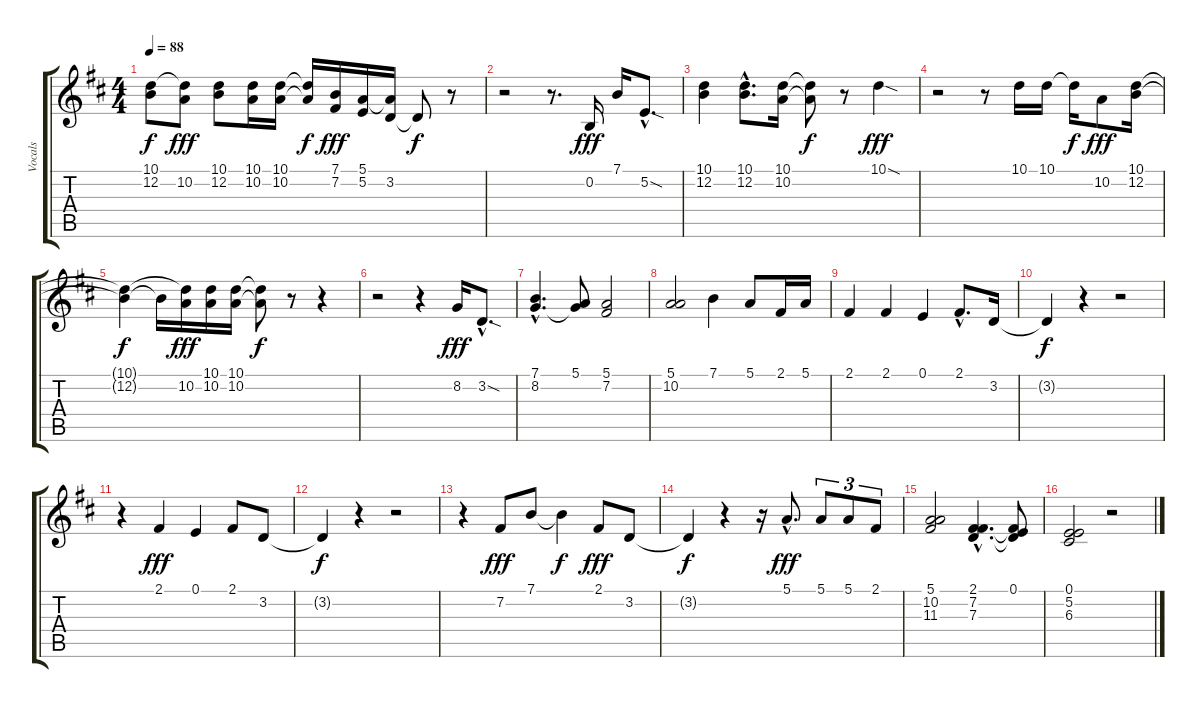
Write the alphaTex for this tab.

\track ("Vocals" "Vocals") {instrument lead6voice}
\staff {score tabs}
\tuning (E4 B3 G3 D3 A2 E2) {hide}
\ts (4 4)
\tempo 88
\clef g2
\ks d
(10.1{t} 12.2{t}).8{dy f} (10.1{t} 10.2).8{dy fff} (10.1 12.2).8 (10.1 10.2).16 (10.1 10.2).16 (10.1{t} 10.2{t}).16{dy f} (7.1 7.2).16{dy fff} (5.1 5.2).16 (5.1{t} 3.2).16 3.2{t}.8{dy f} r.8 |
r.2 r.8{d} 0.2.16{dy fff} 7.1.16 5.2{sod hac}.8{d} |
(10.1 12.2).4 (10.1{hac} 12.2{hac}).8{d} (10.1 10.2).16 (10.1{t} 10.2{t}).8{dy f} r.8 10.1{sod}.4{dy fff} |
r.2 r.8 10.1.16 10.1.16 10.1{t}.16{dy f} 10.2.8{dy fff} (10.1 12.2).16 |
(10.1{t} 12.2{t}).4{dy f} 12.2{t}.16 (10.1{t} 10.2).16{dy fff} (10.1 10.2).16 (10.1 10.2).16 (10.1{t} 10.2{t}).8{dy f} r.8 r.4 |
r.2 r.4 8.2.16{dy fff} 3.2{sod hac}.8{d} |
(7.1{hac} 8.2{hac}).4{d} (5.1 8.2{t}).8 (5.1 7.2).2 |
(5.1 10.2).2 7.1.4 5.1.8 2.1.16 5.1.16 |
2.1.4 2.1.4 0.1.4 2.1{hac}.8{d} 3.2.16 |
3.2{t}.4{dy f} r.4 r.2 |
r.4 2.1.4{dy fff} 0.1.4 2.1.8 3.2.8 |
3.2{t}.4{dy f} r.4 r.2 |
r.4 7.2.8{dy fff} 7.1.8 7.1{t}.4{dy f} 2.1.8{dy fff} 3.2.8 |
3.2{t}.4{dy f} r.4 r.16 5.1{hac}.8{d dy fff} 5.1.8{tu (3 2)} 5.1.8{tu (3 2)} 2.1.8{tu (3 2)} |
(5.1 10.2 11.3).2 (2.1{hac} 7.2{hac} 7.3{hac}).4{d} (0.1 7.2{t} 7.3{t}).8 |
(0.1 5.2 6.3).2 r.2
